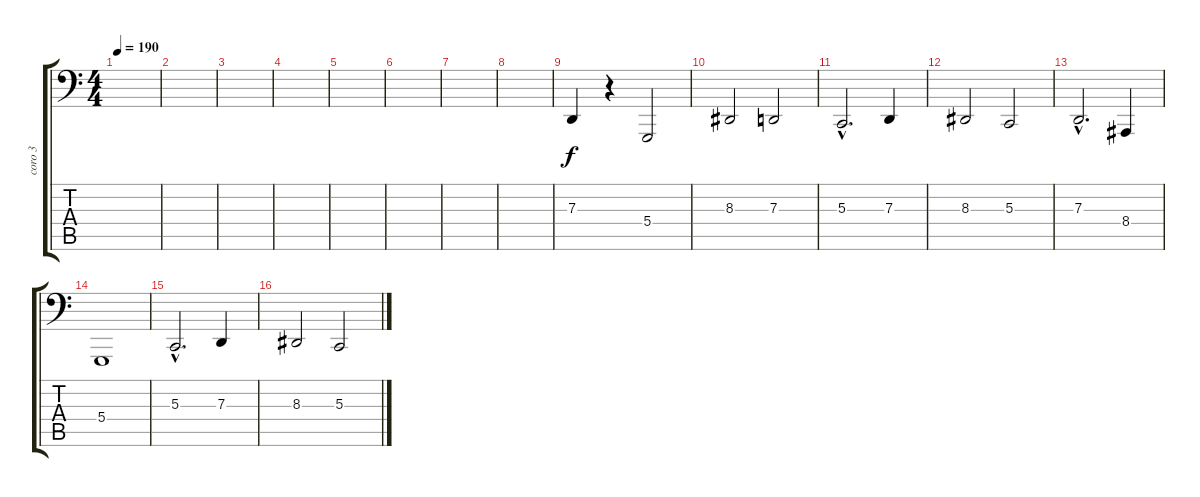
\track ("coro 3" "coro 3") {instrument choiraahs}
\staff {score tabs}
\tuning (E2 B1 G1 D1 A0 E0) {hide}
\ts (4 4)
\tempo 190
\clef f4
\ks c
|
|
|
|
|
|
|
|
7.3.4 r.4 5.4.2 |
8.3.2 7.3.2 |
5.3{hac}.2{d} 7.3.4 |
8.3.2 5.3.2 |
7.3{hac}.2{d} 8.4.4 |
5.4.1 |
5.3{hac}.2{d} 7.3.4 |
8.3.2 5.3.2
